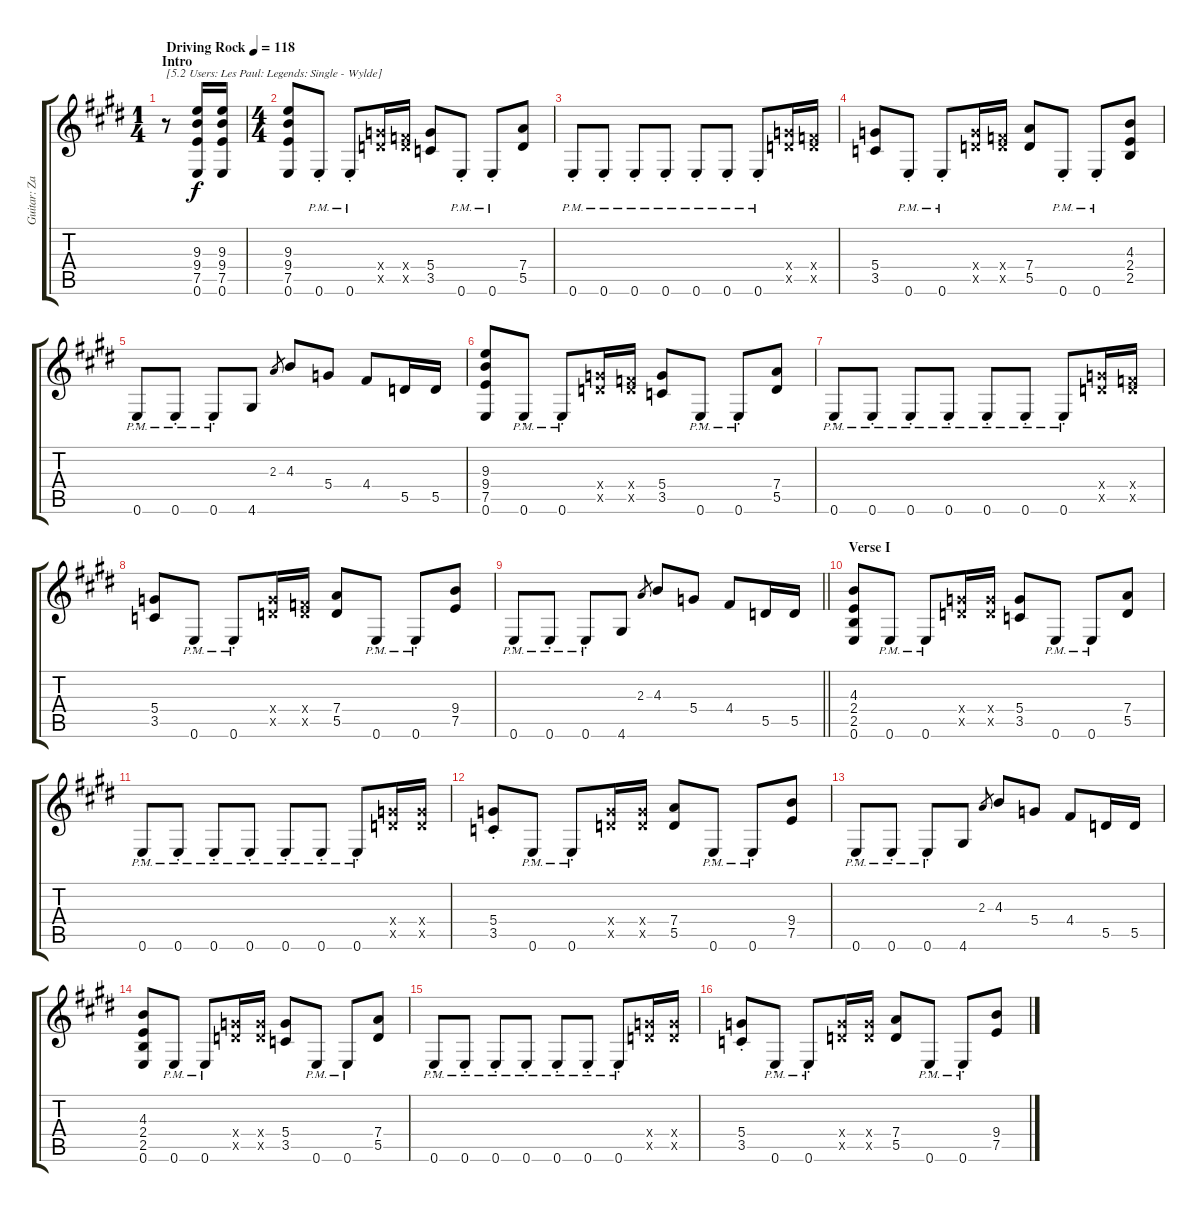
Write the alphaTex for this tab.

\track ("Guitar: Zakk" "Guitar: Za") {instrument distortionguitar}
\staff {score tabs}
\tuning (E4 B3 G3 D3 A2 E2) {hide}
\ts (1 4)
\section ("" "Intro")
\tempo (118 "Driving Rock")
\clef g2
\ks e
r.8{txt "[5.2 Users: Les Paul: Legends: Single - Wylde]" dy f instrument distortionguitar} (9.3 9.4 7.5 0.6).16 (9.3 9.4 7.5 0.6).16 |
\ts (4 4)
(9.3 9.4 7.5 0.6).8 0.6{pm st}.8 0.6{pm st}.8 (5.4{x} 5.5{x}).16 (3.4{x} 5.5{x}).16 (5.4 3.5).8 0.6{pm st}.8 0.6{pm st}.8 (7.4 5.5).8 |
0.6{pm st}.8 0.6{pm st}.8 0.6{pm st}.8 0.6{pm st}.8 0.6{pm st}.8 0.6{pm st}.8 0.6{pm st}.8 (5.4{x} 5.5{x}).16 (3.4{x} 5.5{x}).16 |
(5.4 3.5).8 0.6{pm st}.8 0.6{pm st}.8 (5.4{x} 5.5{x}).16 (3.4{x} 5.5{x}).16 (7.4 5.5).8 0.6{pm st}.8 0.6{pm st}.8 (4.3 2.4 2.5).8 |
0.6{pm st}.8 0.6{pm st}.8 0.6{pm st}.8 4.6.8 2.3.8{gr} 4.3.8 5.4.8 4.4.8 5.5.16 5.5.16 |
(9.3 9.4 7.5 0.6).8 0.6{pm st}.8 0.6{pm st}.8 (5.4{x} 5.5{x}).16 (3.4{x} 5.5{x}).16 (5.4 3.5).8 0.6{pm st}.8 0.6{pm st}.8 (7.4 5.5).8 |
0.6{pm st}.8 0.6{pm st}.8 0.6{pm st}.8 0.6{pm st}.8 0.6{pm st}.8 0.6{pm st}.8 0.6{pm st}.8 (5.4{x} 5.5{x}).16 (3.4{x} 5.5{x}).16 |
(5.4 3.5).8 0.6{pm st}.8 0.6{pm st}.8 (5.4{x} 5.5{x}).16 (3.4{x} 5.5{x}).16 (7.4 5.5).8 0.6{pm st}.8 0.6{pm st}.8 (9.4 7.5).8 |
\barLineRight lightlight
0.6{pm st}.8 0.6{pm st}.8 0.6{pm st}.8 4.6.8 2.3.8{gr} 4.3.8 5.4.8 4.4.8 5.5.16 5.5.16 |
\section ("" "Verse I")
(4.3 2.4 2.5 0.6).8 0.6{pm}.8 0.6{pm}.8 (5.4{x} 5.5{x}).16 (5.4{x} 5.5{x}).16 (5.4 3.5).8 0.6{pm}.8 0.6{pm}.8 (7.4 5.5).8 |
0.6{pm st}.8 0.6{pm st}.8 0.6{pm st}.8 0.6{pm st}.8 0.6{pm st}.8 0.6{pm st}.8 0.6{pm st}.8 (5.4{x} 5.5{x}).16 (5.4{x} 5.5{x}).16 |
(5.4{st} 3.5{st}).8 0.6{pm st}.8 0.6{pm st}.8 (5.4{x} 5.5{x}).16 (5.4{x} 5.5{x}).16 (7.4 5.5).8 0.6{pm st}.8 0.6{pm st}.8 (9.4 7.5).8 |
0.6{pm st}.8 0.6{pm st}.8 0.6{pm st}.8 4.6.8 2.3.8{gr} 4.3.8 5.4.8 4.4.8 5.5.16 5.5.16 |
(4.3 2.4 2.5 0.6).8 0.6{pm}.8 0.6{pm}.8 (5.4{x} 5.5{x}).16 (5.4{x} 5.5{x}).16 (5.4 3.5).8 0.6{pm}.8 0.6{pm}.8 (7.4 5.5).8 |
0.6{pm st}.8 0.6{pm st}.8 0.6{pm st}.8 0.6{pm st}.8 0.6{pm st}.8 0.6{pm st}.8 0.6{pm st}.8 (5.4{x} 5.5{x}).16 (5.4{x} 5.5{x}).16 |
(5.4{st} 3.5{st}).8 0.6{pm st}.8 0.6{pm st}.8 (5.4{x} 5.5{x}).16 (5.4{x} 5.5{x}).16 (7.4 5.5).8 0.6{pm st}.8 0.6{pm st}.8 (9.4 7.5).8
